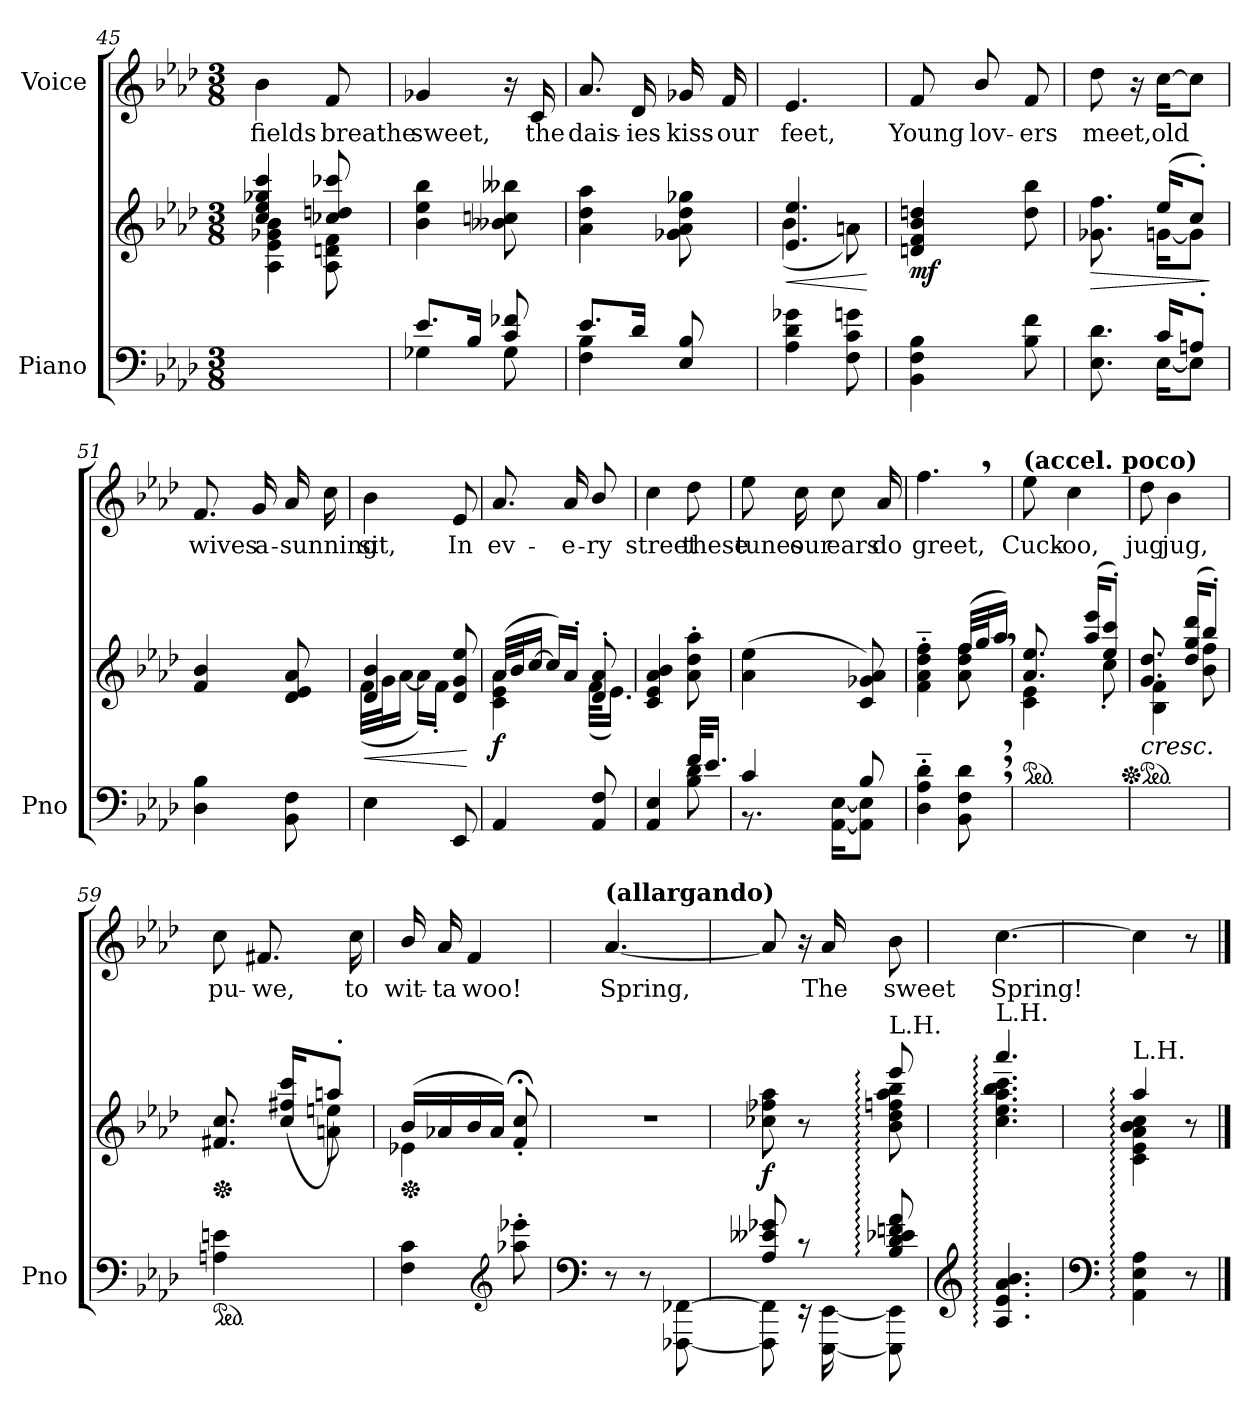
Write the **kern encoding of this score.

**kern	**kern	**dynam	**kern	**text
*part2	*part2	*part2	*part1	*part1
*staff3	*staff2	*staff2/3	*staff1	*staff1
*I"Piano	*	*	*I"Voice	*
*I'Pno	*	*	*	*
*clefF4	*clefG2	*	*clefG2	*
*k[b-e-a-d-]	*k[b-e-a-d-]	*	*k[b-e-a-d-]	*
*M3/8	*M3/8	*	*M3/8	*
=45	=45	=45	=45	=45
*	*^	*	*	*
!	!	!	!	!	!LO:LY:b
4.ryy	4cc/ 4ee-/ 4gg-X/ 4ccc/	4A-\ 4e-\ 4g-X\ 4b-\	.	4b-\	fields
!	!	!	!	!	!LO:LY:b
.	8cc-X/ 8ddn/ 8ccc-X/	8A-\ 8dn\ 8f\	.	8f/	breathe
=46	=46	=46	=46	=46	=46
*^	*	*	*	*	*
!	!	!	!	!	!	!LO:LY:b
*	*	*v	*v	*	*	*
8.e-/L	4G-X\	4b-\ 4ee-\ 4bb-\	.	4g-X/	sweet,
16B-/Jk	.	.	.	.	.
8c/ 8f-X/	8G-\	8b--X\ 8ccn\ 8bb--X\	.	16r	.
!	!	!	!	!	!LO:LY:b
.	.	.	.	16c/	the
=47	=47	=47	=47	=47	=47
!	!	!	!	!	!LO:LY:b
8.e-/L	4F\ 4B-\	4a-\ 4dd-\ 4aa-\	.	8.a-/	dais-
!	!	!	!	!	!LO:LY:b
16d-/Jk	.	.	.	16d-/	-ies
!	!	!	!	!	!LO:LY:b
8E-/ 8B-/	8ryy	8g-X\ 8a-\ 8dd-\ 8gg-X\	.	16g-X/	kiss
!	!	!	!	!	!LO:LY:b
.	.	.	.	16f/	our
*v	*v	*	*	*	*
!!LO:PB:g=z
=48	=48	=48	=48	=48
!	!	!LO:HP:b	!	!LO:LY:b
*	*^	*	*	*
4A-\ 4d-\ 4g-X\	4.e-/ 4.ee-/	(4b-\	<	4.e-/	feet,
8F\ 8c\ 8gn\	.	8an\)	.	.	.
*	*v	*v	*	*	*
.	.	[	.	.
=49	=49	=49	=49	=49
!	!	!LO:DY:b	!	!LO:LY:b
4BB-\ 4F\ 4B-\	4dn/ 4f/ 4b-/ 4ddn/	mf	8f/	Young
!	!	!	!	!LO:LY:b
.	.	.	8b-/	lov-
!	!	!	!	!LO:LY:b
8B-\ 8f\	8dd\ 8bb-\	.	8f/	-ers
=50	=50	=50	=50	=50
*^	*	*	*	*
!	!	!	!LO:HP:b	!	!LO:LY:b
*	*	*^	*	*	*
8.E-\ 8.d-\	8.ryy	8.g-X\ 8.ff\	8.ryy	>	8dd-\	meet,
.	.	.	.	.	16r	.
!	!	!	!	!	!	!LO:LY:b
16c/KL	[16E-\KL	(16ee-/KL	[16gn\KL	.	[16cc\KL	old
8An'/J	8E-\J]	8cc'/J)	8g\J]	.	8cc\J]	.
*v	*v	*	*	*	*	*
*	*v	*v	*	*	*
.	.	]	.	.
=51	=51	=51	=51	=51
!	!	!	!	!LO:LY:b
4D-\ 4B-\	4f/ 4b-/	.	8.f/	wives
!	!	!	!	!LO:LY:b
.	.	.	16g/	a-
!	!	!	!	!LO:LY:b
8BB-\ 8F\	8d-/ 8e-/ 8a-/	.	16a-/	-sunning
.	.	.	16cc\	.
=52	=52	=52	=52	=52
!	!	!LO:HP:b	!	!LO:LY:b
*	*^	*	*	*
4E-\	4d-/ 4b-/	(32f\LLL	<	4b-\	sit,
.	.	32g\J	.	.	.
.	.	[16a-\JJ	.	.	.
.	.	16a-\LL])	.	.	.
.	.	16f'\JJ	.	.	.
!	!	!	!	!	!LO:LY:b
8EE-/	8d-/ 8g/ 8ee-/	8ryy	.	8e-/	In
*	*v	*v	*	*	*
.	.	[	.	.
=53	=53	=53	=53	=53
*	*^	*	*	*
!	!	!	!LO:DY:b	!	!LO:LY:b
4AA-/	(>32a-/LLL	4c\ 4e-\ 4a-\	f	8.a-/	ev-
.	32b-/J	.	.	.	.
.	[16cc/JJ	.	.	.	.
.	16cc/LL])	.	.	.	.
!	!	!	!	!	!LO:LY:b
.	16a-'>/JJ	.	.	16a-/	-e-
!	!	!	!	!	!LO:LY:b
8AA-/ 8F/	8d-/' 8a-/'	(32f\KLL	.	8b-/	-ry
.	.	16.e-\JJ)	.	.	.
!!LO:LB:g=z
=54	=54	=54	=54	=54	=54
*^	*	*	*	*	*
!	!	!	!	!	!	!LO:LY:b
*	*	*v	*v	*	*	*
4AA-/ 4E-/	4ryy	4c/ 4e-/ 4a-/ 4b-/	.	4cc\	street
!	!	!	!	!	!LO:LY:b
32f/KLL	8B-\ 8d-\	8a-\' 8dd-\' 8aa-\'	.	8dd-\	these
16.e-/JJ	.	.	.	.	.
=55	=55	=55	=55	=55	=55
!	!	!	!	!	!LO:LY:b
4c/	8.r	(4a-\ 4ee-\	.	8ee-\	tunes
!	!	!	!	!	!LO:LY:b
.	.	.	.	16cc\	our
!	!	!	!	!	!LO:LY:b
.	[16AA-\ [16E-\KL	.	.	8cc\	ears
8B-/	8AA-\] 8E-\]J	8c/ 8g-X/ 8a-/)	.	.	.
!	!	!	!	!	!LO:LY:b
.	.	.	.	16a-/	do
*v	*v	*	*	*	*
=56	=56	=56	=56	=56
*	*^	*	*	*
!	!	!	!	!	!LO:LY:b
4D-\'~ 4A-\'~ 4d-\'~	4f\'~ 4a-\'~ 4dd-\'~ 4ff\'~	4ryy	.	4.ff,\	greet,
8BB-\, 8F\, 8d-\,	(32ff/LLL	8a-\ 8dd-\ 8ff\	.	.	.
.	32gg/J	.	.	.	.
.	16aa-,/JJ)	.	.	.	.
=57	=57	=57	=57	=57	=57
*	*ped	*	*	*	*
!	!	!	!	!LO:TX:a:B:t=(accel. poco)	!
!	!	!	!LO:DY:b	!	!LO:LY:b
!	!	!	!LO:DY:n=1:b	!	!
4.ryy	8.a-/ 8.ee-/	4c\ 4e-\	p other-dynamics	8ee-\	Cuck-
!	!	!	!	!	!LO:LY:b
.	.	.	.	4cc\	-oo,
.	(>16aa-/ 16eee-/KL	.	.	.	.
.	8ee-/'> 8ccc/'>J)	8cc'<\	.	.	.
=58	=58	=58	=58	=58	=58
*	*Xped	*	*	*	*
*	*ped	*	*	*	*
!	!LO:TX:b:i:t=cresc.	!	!	!	!
!	!	!	!	!	!LO:LY:b
4.ryy	8.g/ 8.dd-/	4B-\ 4f\	.	8dd-\	jug
!	!	!	!	!	!LO:LY:b
.	.	.	.	4b-\	jug,
.	(>16dd-/ 16gg/ 16ddd-/KL	.	.	.	.
.	8bb-'>/J)	8b-\ 8ff\	.	.	.
!!LO:LB:g=z
=59	=59	=59	=59	=59	=59
*ped	*	*	*	*	*
*	*Xped	*	*	*	*
!	!	!	!	!	!LO:LY:b
4An\ 4en\	8.f#X/ 8.cc/	4ryy	.	8cc\	pu-
!	!	!	!	!	!LO:LY:b
.	.	.	.	8.f#X/	-we,
.	(>16cc/ 16ff#X/ 16ccc/KL	.	.	.	.
8ryy	8aan'>/J)	8an\ 8een\	.	.	.
!	!	!	!	!	!LO:LY:b
.	.	.	.	16cc\	to
=60	=60	=60	=60	=60	=60
*	*Xped	*	*	*	*
!	!	!	!	!	!LO:LY:b
4F\ 4c\	(16b-/LL	4e-X\	.	16b-/	wit-
!	!	!	!	!	!LO:LY:b
.	16a-X/	.	.	16a-/	-ta
!	!	!	!	!	!LO:LY:b
.	16b-/	.	.	4f/	woo!
.	16a-/JJ)	.	.	.	.
*clefG2	*	*	*	*	*
8aa-X\' 8eee-X\'	8f/;<'> 8cc/;<'>	8ryy	.	.	.
*	*v	*v	*	*	*
=61	=61	=61	=61	=61
*clefF4	*	*	*	*
*	*^	*	*	*
!	!	!	!	!LO:TX:a:B:t=(allargando)	!
!	!LO:TX:b:t=(allargando)	!	!	!	!
!	!	!	!	!	!LO:LY:b
*	*v	*v	*	*	*
8r	4.r	.	[4.a-/	Spring,
8r	.	.	.	.
[8FFF-X\ [8FF-X\	.	.	.	.
=62	=62	=62	=62	=62
*^	*^	*	*	*
!	!	!	!	!LO:DY:b	!	!
8A-/ 8e--X/ 8g-X/	8FFF-\] 8FF-\]	8cc-X\ 8ff-X\ 8aa-\	4ryy	f	8a-/]	.
8r	16r	8r	.	.	16r	.
!	!	!	!	!	!	!LO:LY:b
.	[16EEE-\ [16EE-\	.	.	.	16a-/	The
!	!	!LO:TX:a:t=L.H.	!	!	!	!
!	!	!	!	!	!	!LO:LY:b
8B-/:: 8d-/:: 8e-X/:: 8fn/:: 8a-/::	8EEE-\] 8EE-\]	8eee-::/	8b-\:: 8dd-\:: 8ffn\:: 8aa-\:: 8bb-\::	.	8b-\	sweet
*v	*v	*	*	*	*	*
=63	=63	=63	=63	=63	=63
*clefG2	*	*	*	*	*
*^	*	*	*	*	*
!	!	!LO:TX:a:t=L.H.	!	!	!	!
!	!	!	!	!	!	!LO:LY:b
*v	*v	*	*	*	*	*
4.A-/:: 4.e-/:: 4.a-/:: 4.b-/::	4.aaa-::/	4.cc\:: 4.ee-\:: 4.aa-\:: 4.bb-\:: 4.ccc\::	.	[4.cc\	Spring!
=64	=64	=64	=64	=64	=64
*clefF4	*	*	*	*	*
!	!LO:TX:a:t=L.H.	!	!	!	!
4AA-\:: 4E-\:: 4A-\::	4aa-::/	4c\:: 4e-\:: 4a-\:: 4b-\:: 4cc\::	.	4cc\]	.
8r	8r	8ryy	.	8r	.
*	*v	*v	*	*	*
==	==	==	==	==
*-	*-	*-	*-	*-
